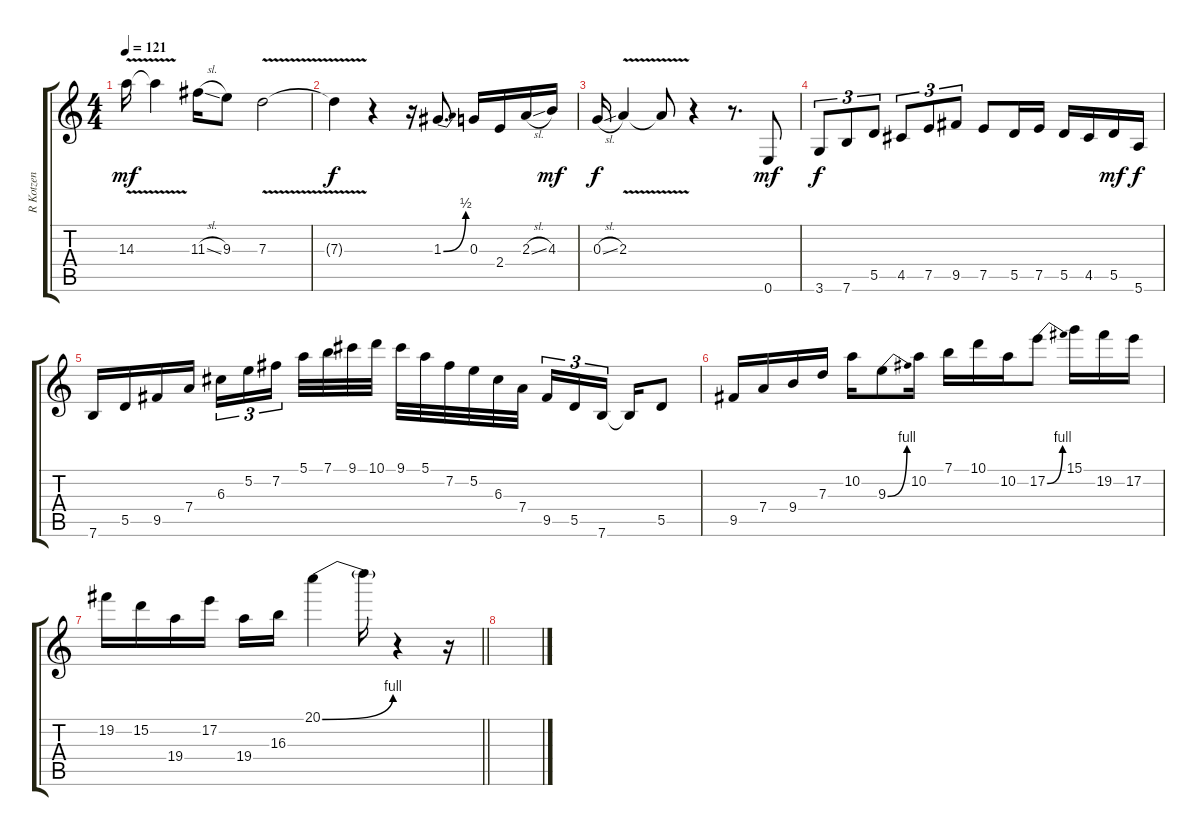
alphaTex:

\track ("R Kotzen" "R Kotzen") {instrument overdrivenguitar}
\staff {score tabs}
\tuning (E4 B3 G3 D3 A2 E2) {hide}
\ts (4 4)
\tempo 121
\clef g2
\ks c
14.3{v}.16{dy mf} 14.3{t}.4 11.3{sl}.16 9.3.8 7.3{v}.2 |
7.3{t}.4{dy f} r.4 r.16 1.3{be (bend 0 0 60 2)}.8{d} 0.3.16 2.4.16 2.3{sl}.16 4.3.16{dy mf} |
0.3{sl}.16{dy f} 2.3{v}.4 2.3{t}.8 r.4 r.8{d} 0.6.8{dy mf} |
3.6.8{tu (3 2) dy f} 7.6.8{tu (3 2)} 5.5.8{tu (3 2)} 4.5.8{tu (3 2)} 7.5.8{tu (3 2)} 9.5.8{tu (3 2)} 7.5.8 5.5.16 7.5.16 5.5.16 4.5.16 5.5.16{dy mf} 5.6.16{dy f} |
7.6.16 5.5.16 9.5.16 7.4.16 6.3.16{tu (3 2)} 5.2.16{tu (3 2)} 7.2.16{tu (3 2) beam splitsecondary} 5.1.32 7.1.32 9.1.32 10.1.32 9.1.32 5.1.32 7.2.32 5.2.32 6.3.32 7.4.32{beam splitsecondary} 9.5.16{tu (3 2)} 5.5.16{tu (3 2)} 7.6.16{tu (3 2) beam splitsecondary} 7.6{t}.16 5.5.8 |
9.5.16 7.4.16 9.4.16 7.3.16 10.2.16 9.3{be (bend 0 0 60 4)}.8 10.2.16 7.1.16 10.1.16 10.2.16 17.2{be (bend 0 0 60 4)}.8 15.1.16 19.2.16 17.2.16 |
\barLineRight lightlight
19.2.16 15.2.16 19.4.16 17.2.16 19.4.16 16.3.16 20.1{be (bend 0 0 60 4)}.4 20.1{t}.16 r.4 r.16 |
\section ("" "")
